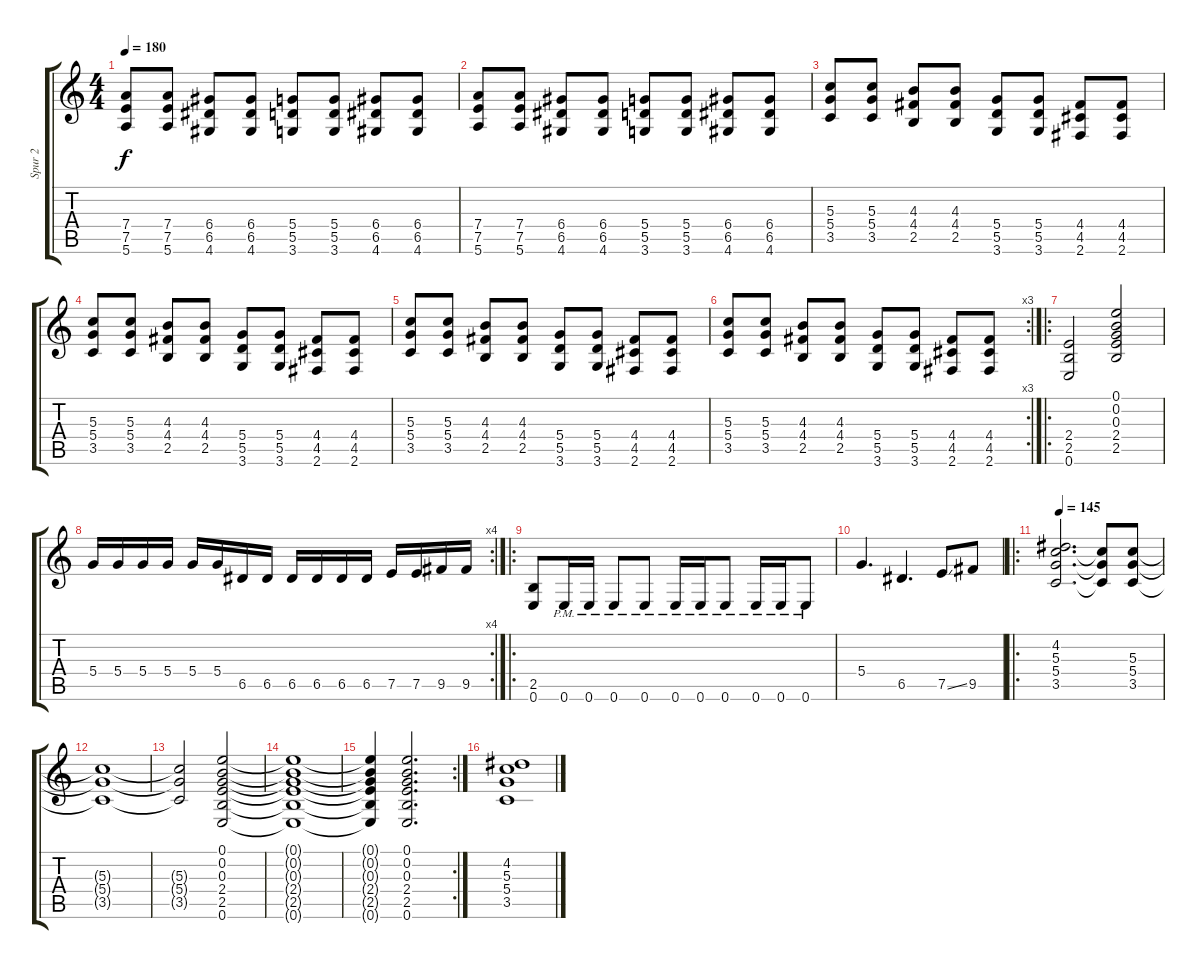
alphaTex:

\track ("Spur 2" "Spur 2") {instrument distortionguitar}
\staff {score tabs}
\tuning (E4 B3 G3 D3 A2 E2) {hide}
\ts (4 4)
\tempo 180
\clef g2
\ks c
(7.4 7.5 5.6).8{dy f} (7.4 7.5 5.6).8 (6.4 6.5 4.6).8 (6.4 6.5 4.6).8 (5.4 5.5 3.6).8 (5.4 5.5 3.6).8 (6.4 6.5 4.6).8 (6.4 6.5 4.6).8 |
(7.4 7.5 5.6).8 (7.4 7.5 5.6).8 (6.4 6.5 4.6).8 (6.4 6.5 4.6).8 (5.4 5.5 3.6).8 (5.4 5.5 3.6).8 (6.4 6.5 4.6).8 (6.4 6.5 4.6).8 |
(5.3 5.4 3.5).8 (5.3 5.4 3.5).8 (4.3 4.4 2.5).8 (4.3 4.4 2.5).8 (5.4 5.5 3.6).8 (5.4 5.5 3.6).8 (4.4 4.5 2.6).8 (4.4 4.5 2.6).8 |
(5.3 5.4 3.5).8 (5.3 5.4 3.5).8 (4.3 4.4 2.5).8 (4.3 4.4 2.5).8 (5.4 5.5 3.6).8 (5.4 5.5 3.6).8 (4.4 4.5 2.6).8 (4.4 4.5 2.6).8 |
(5.3 5.4 3.5).8 (5.3 5.4 3.5).8 (4.3 4.4 2.5).8 (4.3 4.4 2.5).8 (5.4 5.5 3.6).8 (5.4 5.5 3.6).8 (4.4 4.5 2.6).8 (4.4 4.5 2.6).8 |
\rc 3
(5.3 5.4 3.5).8 (5.3 5.4 3.5).8 (4.3 4.4 2.5).8 (4.3 4.4 2.5).8 (5.4 5.5 3.6).8 (5.4 5.5 3.6).8 (4.4 4.5 2.6).8 (4.4 4.5 2.6).8 |
\ro
(2.4 2.5 0.6).2 (0.1 0.2 0.3 2.4 2.5).2 |
\rc 4
5.4.16 5.4.16 5.4.16 5.4.16 5.4.16 5.4.16 6.5.16 6.5.16 6.5.16 6.5.16 6.5.16 6.5.16 7.5.16 7.5.16 9.5.16 9.5.16 |
\ro
(2.5 0.6).8 0.6{pm}.16 0.6{pm}.16 0.6{pm}.8 0.6{pm}.8 0.6{pm}.16 0.6{pm}.16 0.6{pm}.8 0.6{pm}.16 0.6{pm}.16 0.6{pm}.8 |
5.4.4{d} 6.5.4{d} 7.5{ss}.8 9.5.8 |
\ro
\tempo 145
(4.2 5.3 5.4 3.5).2{d} (5.3{t} 5.4{t} 3.5{t}).8 (5.3 5.4 3.5).8 |
(5.3{t} 5.4{t} 3.5{t}).1 |
(5.3{t} 5.4{t} 3.5{t}).2 (0.1 0.2 0.3 2.4 2.5 0.6).2 |
(0.1{t} 0.2{t} 0.3{t} 2.4{t} 2.5{t} 0.6{t}).1 |
\rc 2
(0.1{t} 0.2{t} 0.3{t} 2.4{t} 2.5{t} 0.6{t}).4 (0.1 0.2 0.3 2.4 2.5 0.6).2{d} |
(4.2 5.3 5.4 3.5).1
